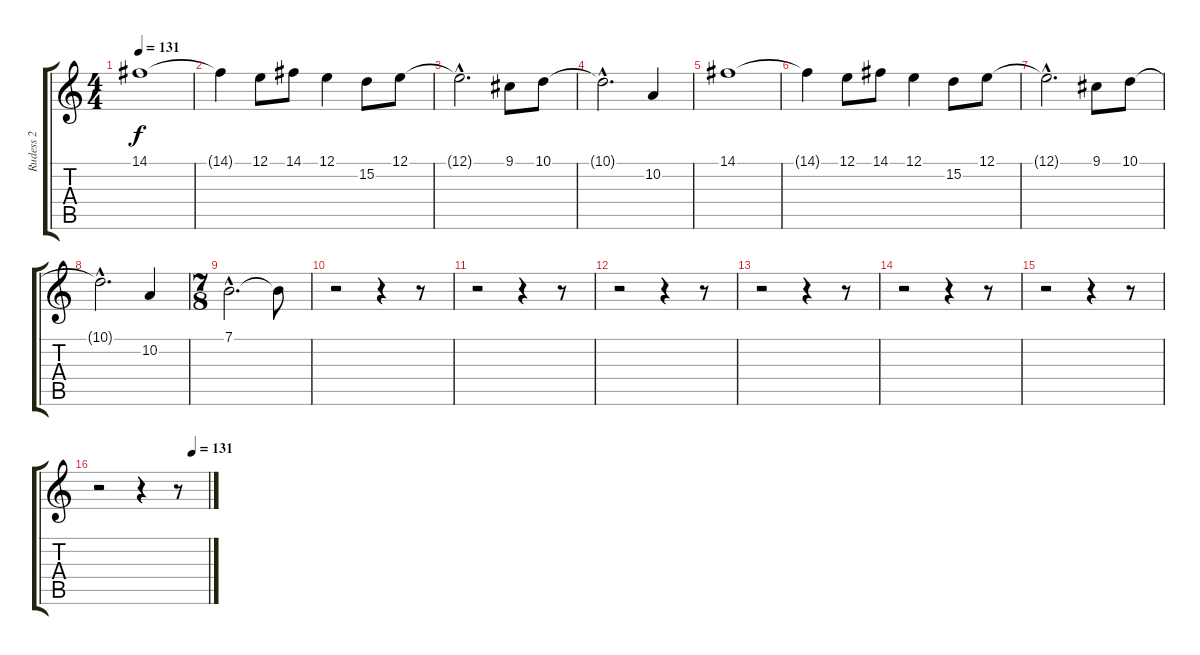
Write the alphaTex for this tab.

\track ("Rudess 2" "Rudess 2") {instrument fx3crystal}
\staff {score tabs}
\tuning (E4 B3 G3 D3 A2 E2) {hide}
\ts (4 4)
\tempo 131
\clef g2
\ks c
14.1.1{dy f} |
14.1{t}.4 12.1.8 14.1.8 12.1.4 15.2.8 12.1.8 |
12.1{hac t}.2{d} 9.1.8 10.1.8 |
10.1{hac t}.2{d} 10.2.4 |
14.1.1 |
14.1{t}.4 12.1.8 14.1.8 12.1.4 15.2.8 12.1.8 |
12.1{hac t}.2{d} 9.1.8 10.1.8 |
10.1{hac t}.2{d} 10.2.4 |
\ts (7 8)
7.1{hac}.2{d} 7.1{t}.8 |
r.2 r.4 r.8 |
r.2 r.4 r.8 |
r.2 r.4 r.8 |
r.2 r.4 r.8 |
r.2 r.4 r.8 |
r.2 r.4 r.8 |
\tempo (131 0.8571428571428571)
r.2 r.4 r.8
